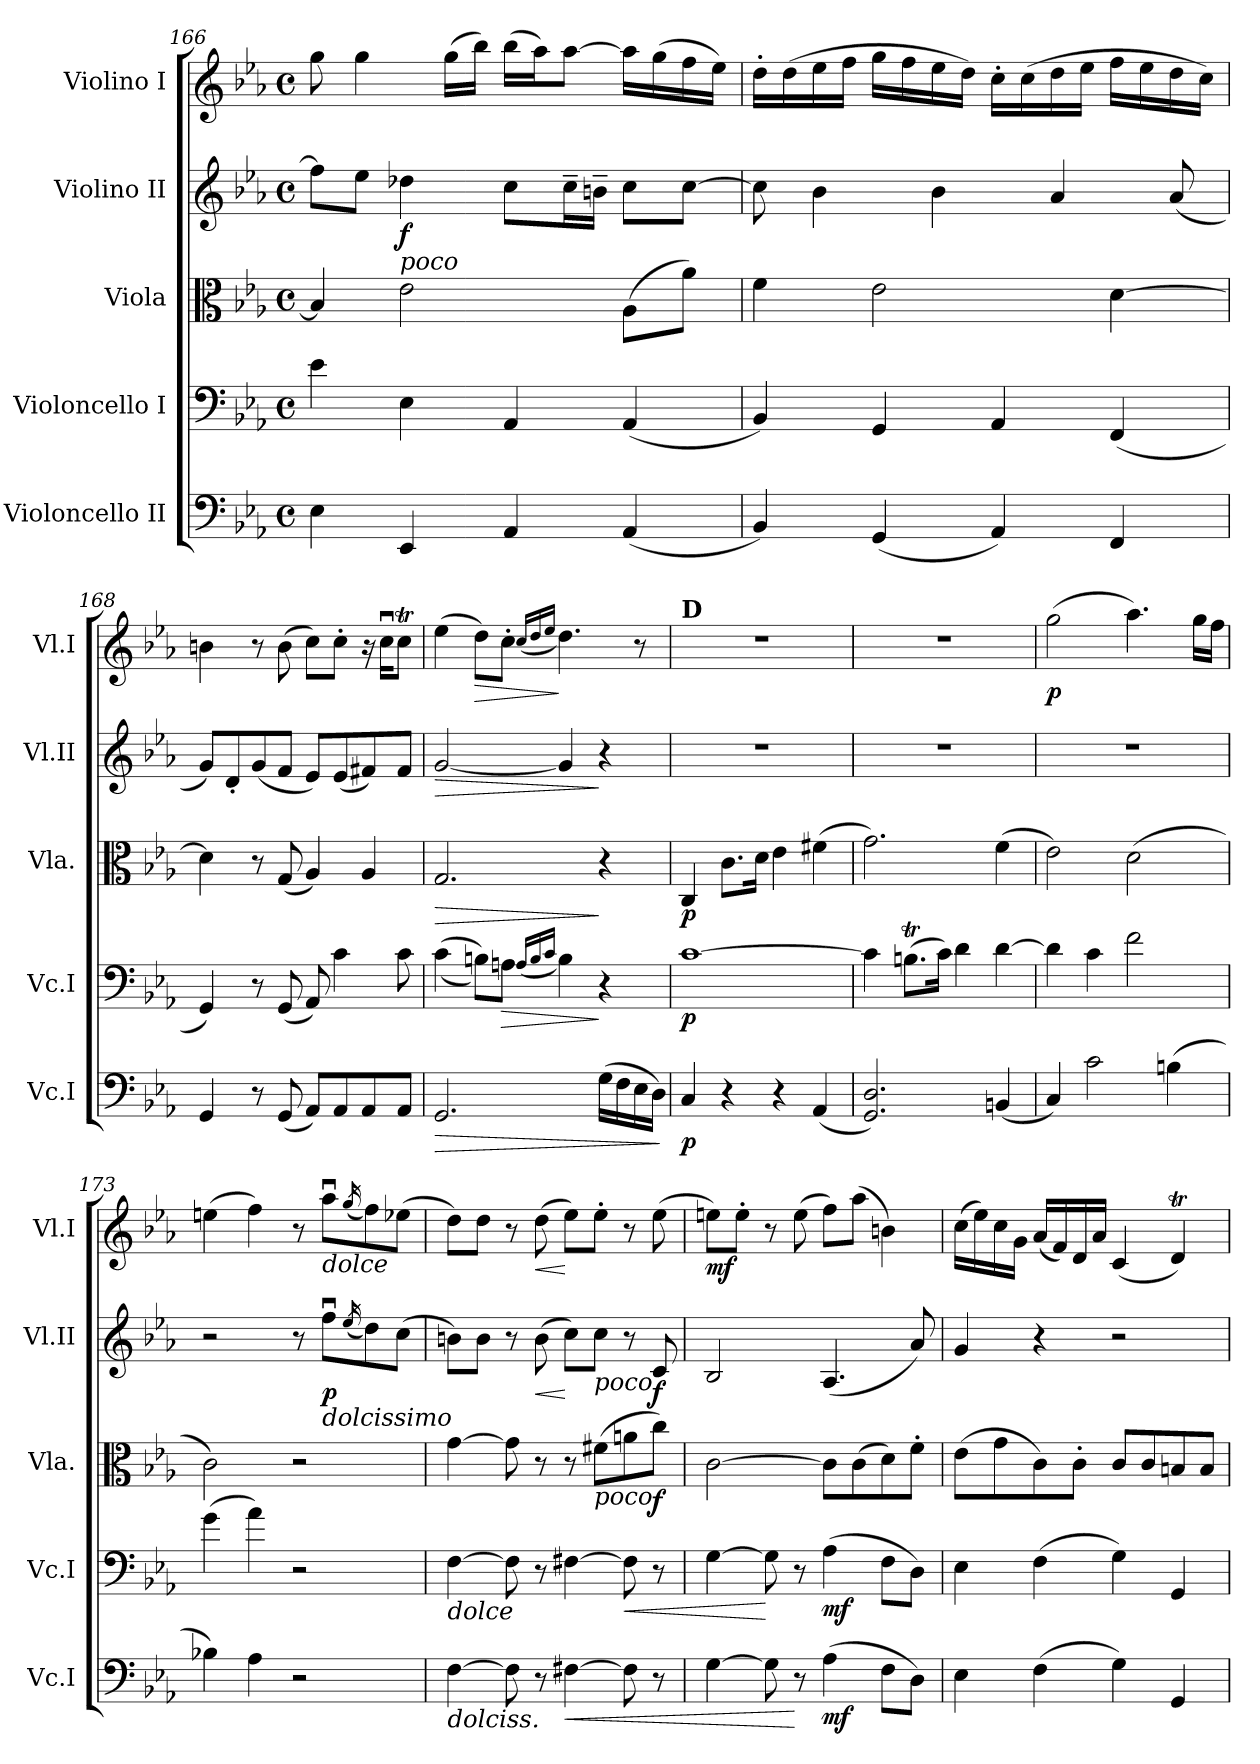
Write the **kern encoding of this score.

**kern	**dynam	**kern	**dynam	**kern	**dynam	**kern	**dynam	**kern	**dynam
*part5	*part5	*part4	*part4	*part3	*part3	*part2	*part2	*part1	*part1
*staff5	*staff5	*staff4	*staff4	*staff3	*staff3	*staff2	*staff2	*staff1	*staff1
*I"Violoncello II	*	*I"Violoncello I	*	*I"Viola	*	*I"Violino II	*	*I"Violino I	*
*I'Vc.I	*	*I'Vc.I	*	*I'Vla.	*	*I'Vl.II	*	*I'Vl.I	*
!!LO:PB:g=z
*clefF4	*	*clefF4	*	*clefC3	*	*clefG2	*	*clefG2	*
*k[b-e-a-]	*	*k[b-e-a-]	*	*k[b-e-a-]	*	*k[b-e-a-]	*	*k[b-e-a-]	*
*M4/4	*	*M4/4	*	*M4/4	*	*M4/4	*	*M4/4	*
*met(c)	*	*met(c)	*	*met(c)	*	*met(c)	*	*met(c)	*
=166	=166	=166	=166	=166	=166	=166	=166	=166	=166
4E-\	.	4e-\	.	4B-/]	.	8ff\L]	.	8gg\	.
.	.	.	.	.	.	8ee-\J	.	4gg\	.
!	!	!	!	!	!	!LO:TX:b:i:t=poco	!	!	!
!	!	!	!	!	!	!	!LO:DY:b	!	!
4EE-/	.	4E-\	.	2e-\	.	4dd-X\	f	.	.
.	.	.	.	.	.	.	.	(16gg\LL	.
.	.	.	.	.	.	.	.	16bb-\JJ)	.
4AA-/	.	4AA-/	.	.	.	8cc\L	.	(16bb-\LL	.
.	.	.	.	.	.	.	.	16aa-\J)	.
.	.	.	.	.	.	16cc~\L	.	[8aa-\J	.
.	.	.	.	.	.	16bn~\JJ	.	.	.
(4AA-/	.	(4AA-/	.	(8A-\L	.	8cc\L	.	16aa-\LL]	.
.	.	.	.	.	.	.	.	(16gg\	.
.	.	.	.	8a-\J)	.	[8cc\J	.	16ff\	.
.	.	.	.	.	.	.	.	16ee-\JJ)	.
=167	=167	=167	=167	=167	=167	=167	=167	=167	=167
4BB-/)	.	4BB-/)	.	4f\	.	8cc\]	.	16dd'\LL	.
.	.	.	.	.	.	.	.	(16dd\	.
.	.	.	.	.	.	4b-\	.	16ee-\	.
.	.	.	.	.	.	.	.	16ff\JJ	.
(4GG/	.	4GG/	.	2e-\	.	.	.	16gg\LL	.
.	.	.	.	.	.	.	.	16ff\	.
.	.	.	.	.	.	4b-\	.	16ee-\	.
.	.	.	.	.	.	.	.	16dd\JJ)	.
4AA-/)	.	4AA-/	.	.	.	.	.	16cc'\LL	.
.	.	.	.	.	.	.	.	(16cc\	.
.	.	.	.	.	.	4a-/	.	16dd\	.
.	.	.	.	.	.	.	.	16ee-\JJ	.
4FF/	.	(4FF/	.	[4d\	.	.	.	16ff\LL	.
.	.	.	.	.	.	.	.	16ee-\	.
.	.	.	.	.	.	(8a-/	.	16dd\	.
.	.	.	.	.	.	.	.	16cc\JJ)	.
=168	=168	=168	=168	=168	=168	=168	=168	=168	=168
4GG/	.	4GG/)	.	4d\]	.	8g/L)	.	4bn\	.
.	.	.	.	.	.	8d'/	.	.	.
8r	.	8r	.	8r	.	(8g/	.	8r	.
(8GG/	.	(8GG/	.	(8G/	.	8f/J	.	(8b\	.
8AA-/L)	.	8AA-/)	.	4A-/)	.	8e-/L)	.	8cc\L)	.
8AA-/	.	4c\	.	.	.	(8e-/	.	8cc'\J	.
8AA-/	.	.	.	4A-/	.	8f#X/)	.	16r	.
.	.	.	.	.	.	.	.	16ccu\KL	.
8AA-/J	.	8c\	.	.	.	8f#/J	.	8ccT\J	.
!!LO:LB:g=z
=169	=169	=169	=169	=169	=169	=169	=169	=169	=169
!	!LO:HP:b	!	!	!	!LO:HP:b	!	!LO:HP:b	!	!
2.GG/	>	((4c\	.	2.G/	>	[2g/	>	(4ee-\	.
!	!	!	!	!	!	!	!	!	!LO:HP:b
.	.	8Bn\L))	.	.	.	.	.	8dd\L)	>
!	!	!	!LO:HP:b	!	!	!	!	!	!
.	.	8An\J	>	.	.	.	.	8cc'\J	.
.	.	(16qA/LL	.	.	.	.	.	(16qcc/LL	.
.	.	16qB/	.	.	.	.	.	16qdd/	.
.	.	16qc/JJ	.	.	.	.	.	16qee-/JJ	.
.	.	4B\)	.	.	.	4g/]	.	4.dd\)	]
(16G\LL	.	4r	]	4r	]	4r	]	.	.
16F\	.	.	.	.	.	.	.	.	.
16E-\	.	.	.	.	.	.	.	8r	.
16D\JJ)	.	.	.	.	.	.	.	.	.
.	]	.	.	.	.	.	.	.	.
=170	=170	=170	=170	=170	=170	=170	=170	=170	=170
!	!	!	!	!	!	!	!	!LO:TX:a:B:t=D	!
!	!LO:DY:b	!	!LO:DY:b	!	!LO:DY:b	!	!	!	!
4C/	p	[1c	p	4C/	p	1r	.	1r	.
4r	.	.	.	8.c\L	.	.	.	.	.
.	.	.	.	16d\Jk	.	.	.	.	.
4r	.	.	.	4e-\	.	.	.	.	.
(4AA-/	.	.	.	(4f#X\	.	.	.	.	.
=171	=171	=171	=171	=171	=171	=171	=171	=171	=171
2.GG/ 2.D/)	.	4c\]	.	2.g\)	.	1r	.	1r	.
.	.	(8.Bnt\L	.	.	.	.	.	.	.
.	.	16c\Jk)	.	.	.	.	.	.	.
.	.	4d\	.	.	.	.	.	.	.
(4BBn/	.	[4d\	.	(4f\	.	.	.	.	.
=172	=172	=172	=172	=172	=172	=172	=172	=172	=172
!	!	!	!	!	!	!	!	!	!LO:DY:b
4C/)	.	4d\]	.	2e-\)	.	1r	.	(2gg\	p
2c\	.	4c\	.	.	.	.	.	.	.
.	.	2f\	.	(2d\	.	.	.	4.aa-\)	.
(4Bn\	.	.	.	.	.	.	.	.	.
.	.	.	.	.	.	.	.	16gg\LL	.
.	.	.	.	.	.	.	.	16ff\JJ	.
=173	=173	=173	=173	=173	=173	=173	=173	=173	=173
4B-X\)	.	(4g\	.	2c\)	.	2r	.	(4een\	.
4A-\	.	4a-\)	.	.	.	.	.	4ff\)	.
2r	.	2r	.	2r	.	8r	.	8r	.
!	!	!	!	!	!	!	!	!LO:TX:b:i:t=dolce	!
!	!	!	!	!	!	!LO:TX:b:i:t=dolcissimo	!	!	!
!	!	!	!	!	!	!	!LO:DY:b	!	!
.	.	.	.	.	.	8ffu\L	p	8aa-u\L	.
.	.	.	.	.	.	(16qee-/	.	(16qgg/	.
.	.	.	.	.	.	8dd\)	.	8ff\)	.
.	.	.	.	.	.	(8cc\J	.	(8ee-X\J	.
!!LO:PB:g=z
=174	=174	=174	=174	=174	=174	=174	=174	=174	=174
!	!	!LO:TX:b:i:t=dolce	!	!	!	!	!	!	!
!LO:TX:b:i:t=dolciss.	!	!	!	!	!	!	!	!	!
[4F\	.	[4F\	.	[4g\	.	8bn\L)	.	8dd\L)	.
.	.	.	.	.	.	8b\J	.	8dd\J	.
8F\]	.	8F\]	.	8g\]	.	8r	.	8r	.
!	!	!	!	!	!	!	!LO:HP:b	!	!LO:HP:b
8r	.	8r	.	8r	.	(8b\	<	(8dd\	<
!	!LO:HP:b	!	!	!	!	!	!	!	!
[4F#X\	<	[4F#X\	.	8r	.	8cc\L)	[	8ee-\L)	[
!	!	!	!	!	!	!LO:TX:b:i:t=poco	!	!	!
!	!	!	!	!LO:TX:b:i:t=poco	!	!	!	!	!
.	.	.	.	(8f#X\L	.	8cc\J	.	8ee-'\J	.
!	!	!	!LO:HP:b	!	!	!	!	!	!
8F#\]	.	8F#\]	<	8an\	.	8r	.	8r	.
!	!	!	!	!	!LO:DY:b	!	!LO:DY:b	!	!
8r	.	8r	.	8cc\J)	f	8c/	f	(8ee-\	.
=175	=175	=175	=175	=175	=175	=175	=175	=175	=175
!	!	!	!	!	!	!	!	!	!LO:DY:b
[4G\	.	[4G\	.	[2c\	.	2B-/	.	8een\L)	mf
.	.	.	.	.	.	.	.	8ee'\J	.
8G\]	.	8G\]	[	.	.	.	.	8r	.
8r	[	8r	.	.	.	.	.	(8ee\	.
!	!LO:DY:b	!	!LO:DY:b	!	!	!	!	!	!
(4A-\	mf	(4A-\	mf	8c\L]	.	(4.A-/	.	8ff\L)	.
.	.	.	.	(8c\	.	.	.	(8aa-\J	.
8F\L	.	8F\L	.	8d\)	.	.	.	4bn\)	.
8D\J)	.	8D\J)	.	8f'\J	.	8a-/)	.	.	.
=176	=176	=176	=176	=176	=176	=176	=176	=176	=176
4E-\	.	4E-\	.	(8e-\L	.	4g/	.	(16cc\LL	.
.	.	.	.	.	.	.	.	16ee-\)	.
.	.	.	.	8g\	.	.	.	16cc\	.
.	.	.	.	.	.	.	.	16g\JJ	.
(4F\	.	(4F\	.	8c\)	.	4r	.	(16a-/LL	.
.	.	.	.	.	.	.	.	16f/)	.
.	.	.	.	8c'\J	.	.	.	16d/	.
.	.	.	.	.	.	.	.	16a-/JJ	.
4G\)	.	4G\)	.	8c/L	.	2r	.	(4c/	.
.	.	.	.	8c/	.	.	.	.	.
4GG/	.	4GG/	.	8Bn/	.	.	.	4dt/)	.
.	.	.	.	8B/J	.	.	.	.	.
=	=	=	=	=	=	=	=	=	=
*-	*-	*-	*-	*-	*-	*-	*-	*-	*-
